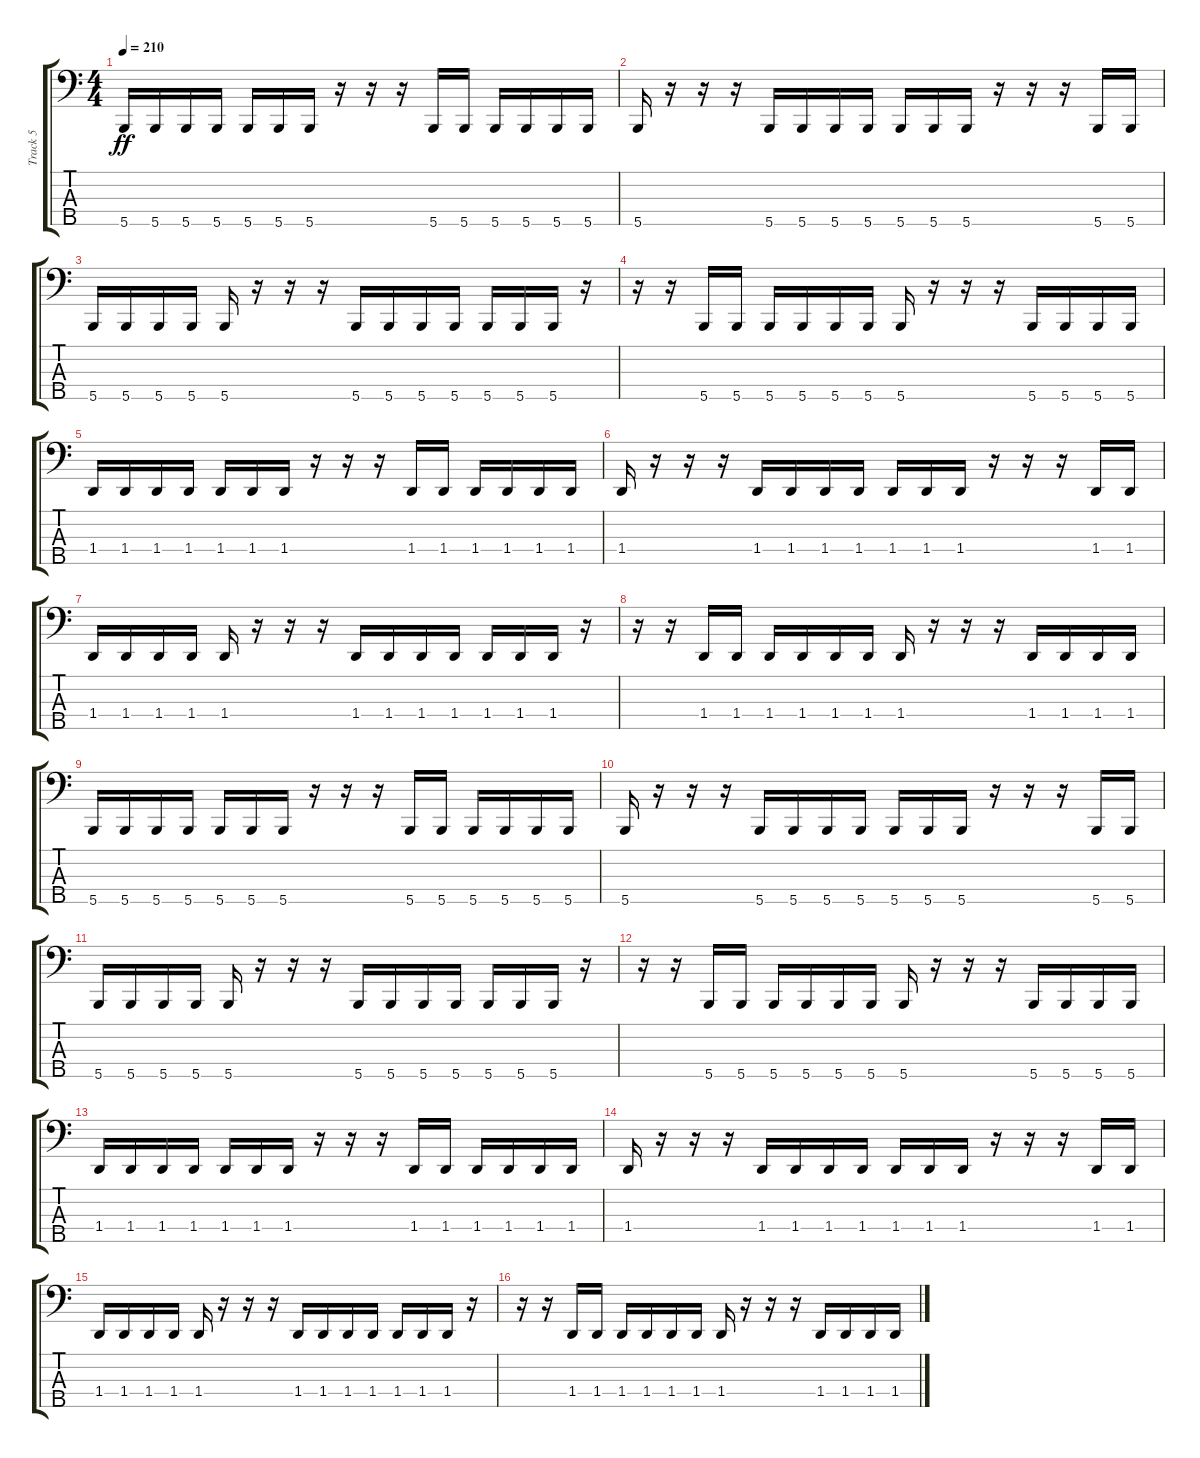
\track ("Track 5" "Track 5") {instrument electricbassfinger}
\staff {score tabs}
\tuning (E2 B1 Gb1 Db1 Gb0) {hide}
\ts (4 4)
\tempo 210
\clef f4
\ks c
5.5.16{dy ff} 5.5.16 5.5.16 5.5.16 5.5.16 5.5.16 5.5.16 r.16 r.16 r.16 5.5.16 5.5.16 5.5.16 5.5.16 5.5.16 5.5.16 |
5.5.16 r.16 r.16 r.16 5.5.16 5.5.16 5.5.16 5.5.16 5.5.16 5.5.16 5.5.16 r.16 r.16 r.16 5.5.16 5.5.16 |
5.5.16 5.5.16 5.5.16 5.5.16 5.5.16 r.16 r.16 r.16 5.5.16 5.5.16 5.5.16 5.5.16 5.5.16 5.5.16 5.5.16 r.16 |
r.16 r.16 5.5.16 5.5.16 5.5.16 5.5.16 5.5.16 5.5.16 5.5.16 r.16 r.16 r.16 5.5.16 5.5.16 5.5.16 5.5.16 |
1.4.16 1.4.16 1.4.16 1.4.16 1.4.16 1.4.16 1.4.16 r.16 r.16 r.16 1.4.16 1.4.16 1.4.16 1.4.16 1.4.16 1.4.16 |
1.4.16 r.16 r.16 r.16 1.4.16 1.4.16 1.4.16 1.4.16 1.4.16 1.4.16 1.4.16 r.16 r.16 r.16 1.4.16 1.4.16 |
1.4.16 1.4.16 1.4.16 1.4.16 1.4.16 r.16 r.16 r.16 1.4.16 1.4.16 1.4.16 1.4.16 1.4.16 1.4.16 1.4.16 r.16 |
r.16 r.16 1.4.16 1.4.16 1.4.16 1.4.16 1.4.16 1.4.16 1.4.16 r.16 r.16 r.16 1.4.16 1.4.16 1.4.16 1.4.16 |
5.5.16 5.5.16 5.5.16 5.5.16 5.5.16 5.5.16 5.5.16 r.16 r.16 r.16 5.5.16 5.5.16 5.5.16 5.5.16 5.5.16 5.5.16 |
5.5.16 r.16 r.16 r.16 5.5.16 5.5.16 5.5.16 5.5.16 5.5.16 5.5.16 5.5.16 r.16 r.16 r.16 5.5.16 5.5.16 |
5.5.16 5.5.16 5.5.16 5.5.16 5.5.16 r.16 r.16 r.16 5.5.16 5.5.16 5.5.16 5.5.16 5.5.16 5.5.16 5.5.16 r.16 |
r.16 r.16 5.5.16 5.5.16 5.5.16 5.5.16 5.5.16 5.5.16 5.5.16 r.16 r.16 r.16 5.5.16 5.5.16 5.5.16 5.5.16 |
1.4.16 1.4.16 1.4.16 1.4.16 1.4.16 1.4.16 1.4.16 r.16 r.16 r.16 1.4.16 1.4.16 1.4.16 1.4.16 1.4.16 1.4.16 |
1.4.16 r.16 r.16 r.16 1.4.16 1.4.16 1.4.16 1.4.16 1.4.16 1.4.16 1.4.16 r.16 r.16 r.16 1.4.16 1.4.16 |
1.4.16 1.4.16 1.4.16 1.4.16 1.4.16 r.16 r.16 r.16 1.4.16 1.4.16 1.4.16 1.4.16 1.4.16 1.4.16 1.4.16 r.16 |
r.16 r.16 1.4.16 1.4.16 1.4.16 1.4.16 1.4.16 1.4.16 1.4.16 r.16 r.16 r.16 1.4.16 1.4.16 1.4.16 1.4.16
